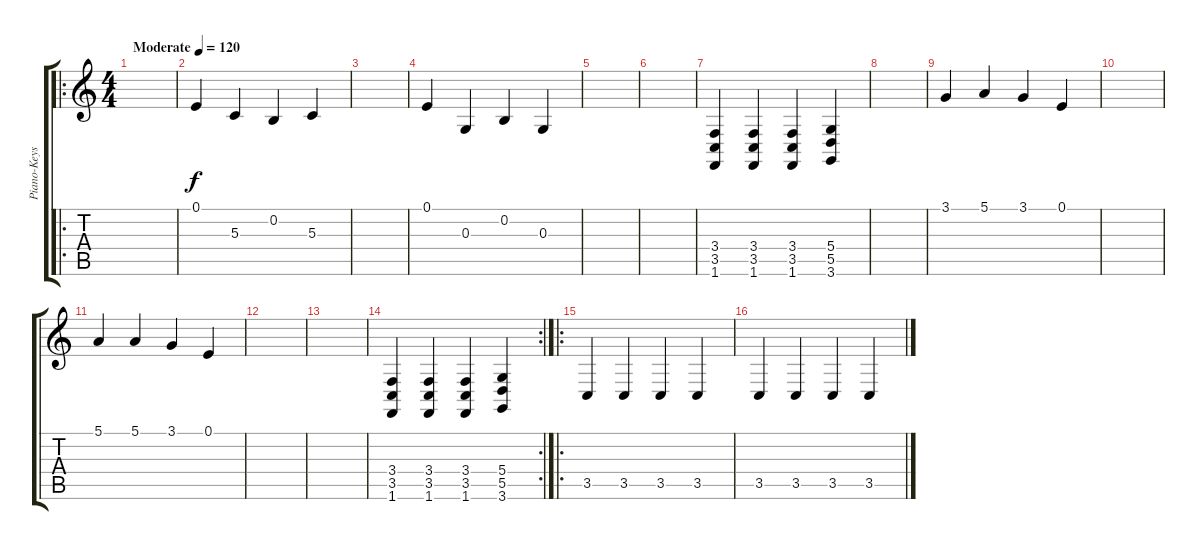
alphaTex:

\track ("Piano-Keys" "Piano-Keys") {instrument electricgrandpiano}
\staff {score tabs}
\tuning (E4 B3 G3 D3 A2 E2) {hide}
\ro
\ts (4 4)
\tempo (120 "Moderate")
\clef g2
\ks c
|
0.1.4 5.3.4 0.2.4 5.3.4 |
|
0.1.4 0.3.4 0.2.4 0.3.4 |
|
|
(3.4 3.5 1.6).4 (3.4 3.5 1.6).4 (3.4 3.5 1.6).4 (5.4 5.5 3.6).4 |
|
3.1.4 5.1.4 3.1.4 0.1.4 |
|
5.1.4 5.1.4 3.1.4 0.1.4 |
|
|
\rc 2
(3.4 3.5 1.6).4 (3.4 3.5 1.6).4 (3.4 3.5 1.6).4 (5.4 5.5 3.6).4 |
\ro
3.5.4 3.5.4 3.5.4 3.5.4 |
3.5.4 3.5.4 3.5.4 3.5.4
